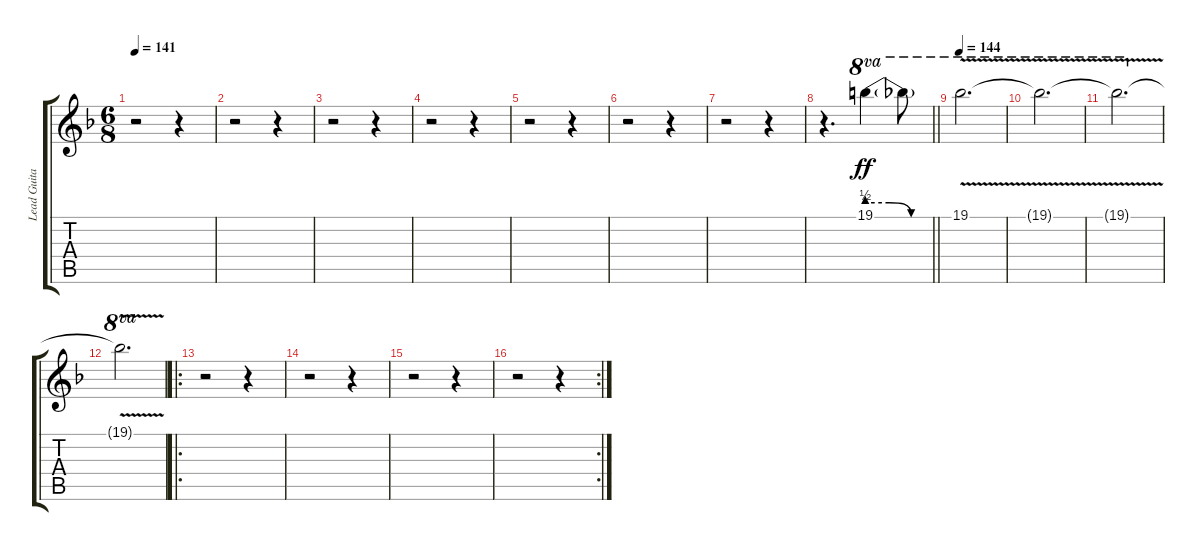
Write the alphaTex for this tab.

\track ("Lead Guitar" "Lead Guita") {instrument overdrivenguitar}
\staff {score tabs}
\tuning (Eb4 Bb3 Gb3 Db3 Ab2 Eb2) {hide}
\ts (6 8)
\tempo 141
\clef g2
\ks f
r.2{dy ff} r.4 |
r.2 r.4 |
r.2 r.4 |
r.2 r.4 |
r.2 r.4 |
r.2 r.4 |
r.2 r.4 |
\barLineRight lightlight
r.4{d} 19.1{be (custom 0 2 20 2 40 0 60 0)}.4{ot 8va} 19.1{t}.8{ot 8va} |
\tempo 144
19.1{v}.2{d ot 8va} |
19.1{v t}.2{d ot 8va} |
19.1{v t}.2{d ot 8va} |
19.1{v t}.2{d ot 8va} |
\ro
r.2 r.4 |
r.2 r.4 |
r.2 r.4 |
\rc 2
r.2 r.4
